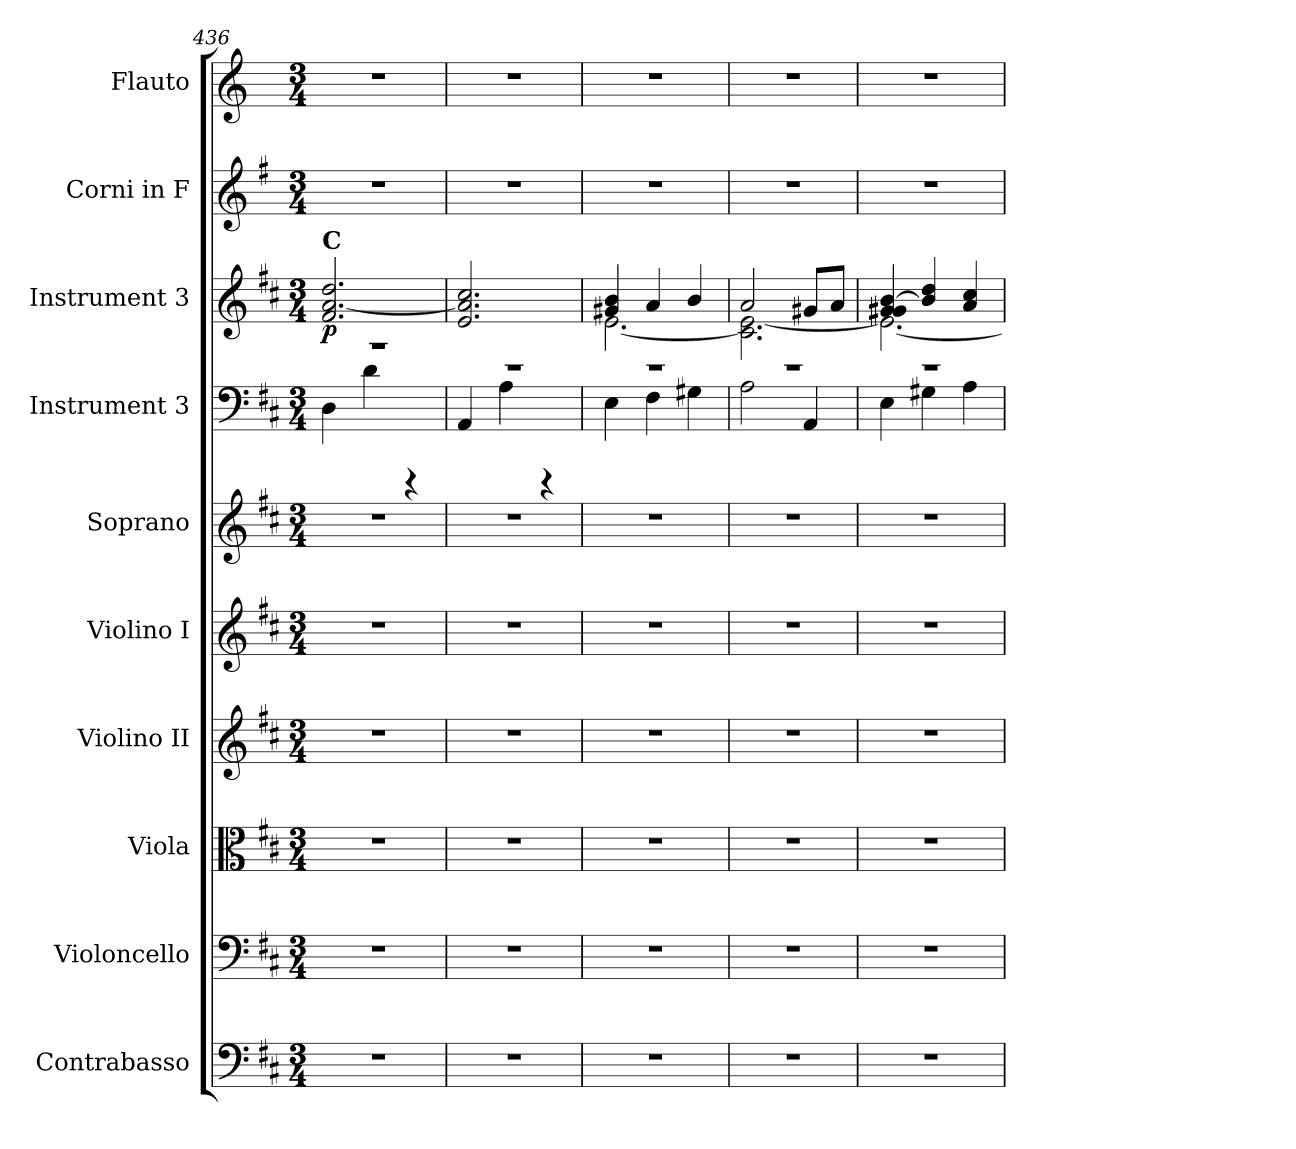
**kern	**kern	**kern	**kern	**kern	**kern	**kern	**kern	**dynam	**kern	**kern
*part10	*part9	*part8	*part7	*part6	*part5	*part4	*part3	*part3	*part2	*part1
*staff10	*staff9	*staff8	*staff7	*staff6	*staff5	*staff4	*staff3	*staff3	*staff2	*staff1
*I"Contrabasso	*I"Violoncello	*I"Viola	*I"Violino II	*I"Violino I	*I"Soprano	*I"Instrument 3	*I"Instrument 3	*	*I"Corni in F	*I"Flauto
*I'Cb.	*I'Vc.	*I'Vla.	*I'Vln. II	*I'Vln. I	*I'S	*	*	*	*I'Cor.	*I'Fl.
*clefF4	*clefF4	*clefC3	*clefG2	*clefG2	*clefG2	*clefF4	*clefG2	*	*clefG2	*clefG2
*ITrd1c2	*ITrd1c2	*ITrd1c2	*ITrd1c2	*ITrd1c2	*ITrd1c2	*ITrd1c2	*ITrd1c2	*	*ITrd4c7	*ITrd1c2
*k[]	*k[]	*k[]	*k[]	*k[]	*k[]	*k[]	*k[]	*	*k[]	*k[b-e-]
*C:	*C:	*C:	*C:	*C:	*C:	*C:	*C:	*	*C:	*B-:
*M3/4	*M3/4	*M3/4	*M3/4	*M3/4	*M3/4	*M3/4	*M3/4	*	*M3/4	*M3/4
=436	=436	=436	=436	=436	=436	=436	=436	=436	=436	=436
*	*	*	*	*	*	*^	*	*	*	*
!	!	!	!	!	!	!	!	!LO:TX:a:B:t=C	!	!	!
!	!	!	!	!	!	!	!	!	!LO:DY:b	!	!
2.r	2.r	2.r	2.r	2.r	2.r	2.r	4C\	[<2.g/ 2.e/ 2.cc/	p	2.r	2.r
.	.	.	.	.	.	.	4c\	.	.	.	.
.	.	.	.	.	.	.	4rCCC	.	.	.	.
=437	=437	=437	=437	=437	=437	=437	=437	=437	=437	=437	=437
2.r	2.r	2.r	2.r	2.r	2.r	2.r	4GG/	2.g/] 2.d/ 2.b/	.	2.r	2.r
.	.	.	.	.	.	.	4G\	.	.	.	.
.	.	.	.	.	.	.	4rCCC	.	.	.	.
=438	=438	=438	=438	=438	=438	=438	=438	=438	=438	=438	=438
*	*	*	*	*	*	*	*	*^	*	*	*
2.r	2.r	2.r	2.r	2.r	2.r	2.r	4D\	4f#X/ 4a/	[>2.d\	.	2.r	2.r
.	.	.	.	.	.	.	4E\	4g/	.	.	.	.
.	.	.	.	.	.	.	4F#X\	4a/	.	.	.	.
=439	=439	=439	=439	=439	=439	=439	=439	=439	=439	=439	=439	=439
2.r	2.r	2.r	2.r	2.r	2.r	2.r	2G\	2g/	2.B\ 2.d\_<	.	2.r	2.r
.	.	.	.	.	.	.	4GG/	8f#X/L	.	.	.	.
.	.	.	.	.	.	.	.	8g/J	.	.	.	.
=440	=440	=440	=440	=440	=440	=440	=440	=440	=440	=440	=440	=440
2.r	2.r	2.r	2.r	2.r	2.r	2.r	4D\	[>4a/ 4f#X/ 4f#X/	2.d\_<	.	2.r	2.r
.	.	.	.	.	.	.	4F#X\	4a/] 4cc/	.	.	.	.
.	.	.	.	.	.	.	4G\	4b/ 4g/	.	.	.	.
*	*	*	*	*	*	*v	*v	*	*	*	*	*
*	*	*	*	*	*	*	*v	*v	*	*	*
=	=	=	=	=	=	=	=	=	=	=
*-	*-	*-	*-	*-	*-	*-	*-	*-	*-	*-
